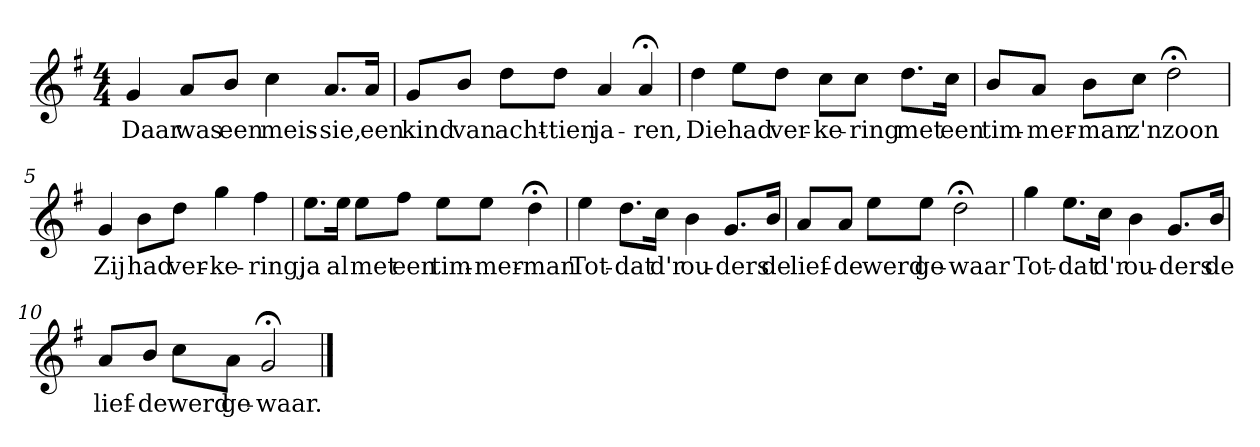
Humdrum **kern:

**kern	**text
*part1	*part1
*staff1	*staff1
*k[f#]	*
*G:	*
*M4/4	*
*MM120	*
=1	=1
4g	Daar
8aL	was
8bJ	een
4cc	meis-
8.aL	-sie,
16aJk	een
=2	=2
8gL	kind
8bJ	van
8ddL	acht-
8ddJ	-tien
4a	ja-
4a;<	-ren,
=3	=3
4dd	Die
8eeL	had
8ddJ	ver-
8ccL	-ke-
8ccJ	-ring
8.ddL	met
16ccJk	een
=4	=4
8bL	tim-
8aJ	-mer-
8bL	-man
8ccJ	z'n
2dd;<	zoon
=5	=5
4g	Zij
8bL	had
8ddJ	ver-
4gg	-ke-
4ff#	-ring,
=6	=6
8.eeL	ja
16eeJk	al
8eeL	met
8ff#J	een
8eeL	tim-
8eeJ	-mer-
4dd;<	-man
=7	=7
4ee	Tot-
8.ddL	-dat
16ccJk	d'r
4b	ou-
8.gL	-ders
16bJk	de
=8	=8
8aL	lief-
8aJ	-de
8eeL	werd
8eeJ	ge-
2dd;<	-waar
=9	=9
4gg	Tot-
8.eeL	-dat
16ccJk	d'r
4b	ou-
8.gL	-ders
16bJk	de
=10	=10
8aL	lief-
8bJ	-de
8ccL	werd
8aJ	ge-
2g;<	-waar.
==	==
*-	*-
